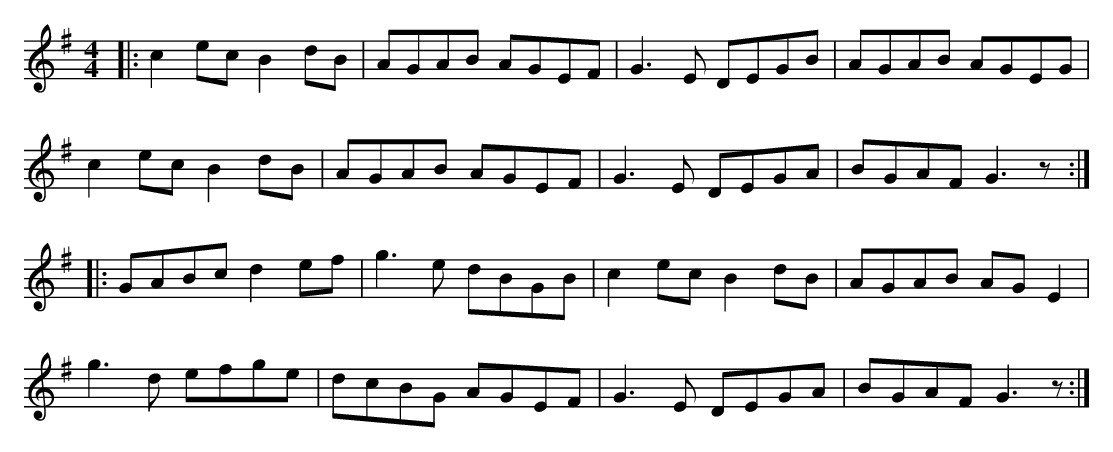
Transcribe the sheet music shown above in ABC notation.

X:1
M:4/4
K:G
|:c2ec B2dB|AGAB AGEF|G3E DEGB|AGAB AGEG|
c2ec B2dB|AGAB AGEF|G3E DEGA|BGAF G3z:|
|:GABc d2ef|g3e dBGB|c2ec B2dB|AGAB AGE2|
g3d efge|dcBG AGEF|G3E DEGA|BGAF G3z:|
